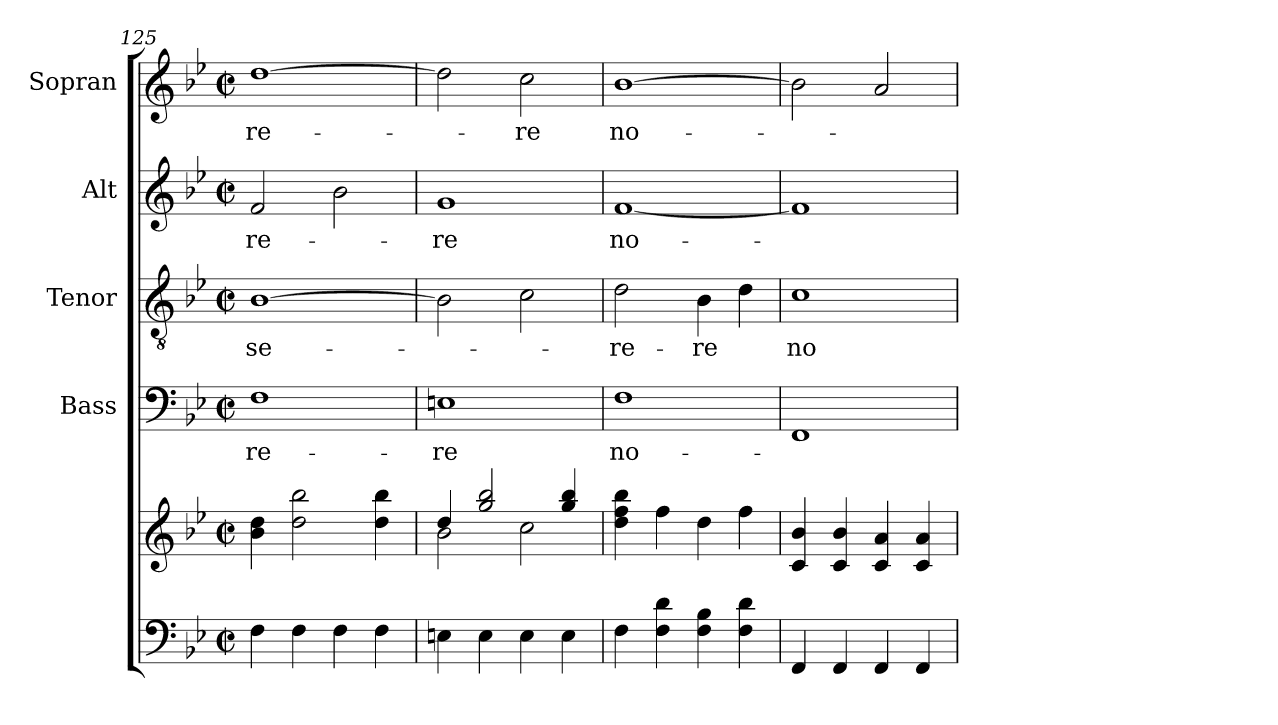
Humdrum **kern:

**kern	**kern	**kern	**text	**kern	**text	**kern	**text	**kern	**text
*part5	*part5	*part4	*part4	*part3	*part3	*part2	*part2	*part1	*part1
*staff6	*staff5	*staff4	*staff4	*staff3	*staff3	*staff2	*staff2	*staff1	*staff1
*	*	*I"Bass	*	*I"Tenor	*	*I"Alt	*	*I"Sopran	*
*	*	*I'B.	*	*I'T.	*	*I'A.	*	*I'S.	*
*clefF4	*clefG2	*clefF4	*	*clefGv2	*	*clefG2	*	*clefG2	*
*k[b-e-]	*k[b-e-]	*k[b-e-]	*	*k[b-e-]	*	*k[b-e-]	*	*k[b-e-]	*
*B-:	*B-:	*B-:	*	*B-:	*	*B-:	*	*B-:	*
*M2/2	*M2/2	*M2/2	*	*M2/2	*	*M2/2	*	*M2/2	*
*met(c|)	*met(c|)	*met(c|)	*	*met(c|)	*	*met(c|)	*	*met(c|)	*
=125	=125	=125	=125	=125	=125	=125	=125	=125	=125
!	!	!	!LO:LY:b	!	!LO:LY:b	!	!LO:LY:b	!	!LO:LY:b
4F\	4b-\ 4dd\	1F	-re-	[1B-	-se-	2f/	-re-	[1dd	-re-
4F\	2dd\ 2bb-\	.	.	.	.	.	.	.	.
4F\	.	.	.	.	.	2b-\	.	.	.
4F\	4dd\ 4bb-\	.	.	.	.	.	.	.	.
=126	=126	=126	=126	=126	=126	=126	=126	=126	=126
*	*^	*	*	*	*	*	*	*	*
!	!	!	!	!LO:LY:b	!	!	!	!LO:LY:b	!	!
4En\	4dd/	2b-\	1En	-re	2B-\]	.	1g	-re	2dd\]	.
4E\	2gg/ 2bb-/	.	.	.	.	.	.	.	.	.
!	!	!	!	!	!	!	!	!	!	!LO:LY:b
4E\	.	2cc\	.	.	2c\	.	.	.	2cc\	-re
4E\	4gg/ 4bb-/	.	.	.	.	.	.	.	.	.
*	*v	*v	*	*	*	*	*	*	*	*
=127	=127	=127	=127	=127	=127	=127	=127	=127	=127
!	!	!	!LO:LY:b	!	!LO:LY:b	!	!LO:LY:b	!	!LO:LY:b
4F\	4dd\ 4ff\ 4bb-\	1F	no-	2d\	-re-	[1f	no-	[1b-	no-
4F\ 4d\	4ff\	.	.	.	.	.	.	.	.
!	!	!	!	!	!LO:LY:b	!	!	!	!
4F\ 4B-\	4dd\	.	.	4B-\	-re	.	.	.	.
4F\ 4d\	4ff\	.	.	4d\	.	.	.	.	.
!!LO:PB:g=z
=128	=128	=128	=128	=128	=128	=128	=128	=128	=128
!	!	!	!	!	!LO:LY:b	!	!	!	!
4FF/	4c/ 4b-/	1FF	.	1c	no-	1f]	.	2b-\]	.
4FF/	4c/ 4b-/	.	.	.	.	.	.	.	.
4FF/	4c/ 4a/	.	.	.	.	.	.	2a/	.
4FF/	4c/ 4a/	.	.	.	.	.	.	.	.
=	=	=	=	=	=	=	=	=	=
*-	*-	*-	*-	*-	*-	*-	*-	*-	*-
